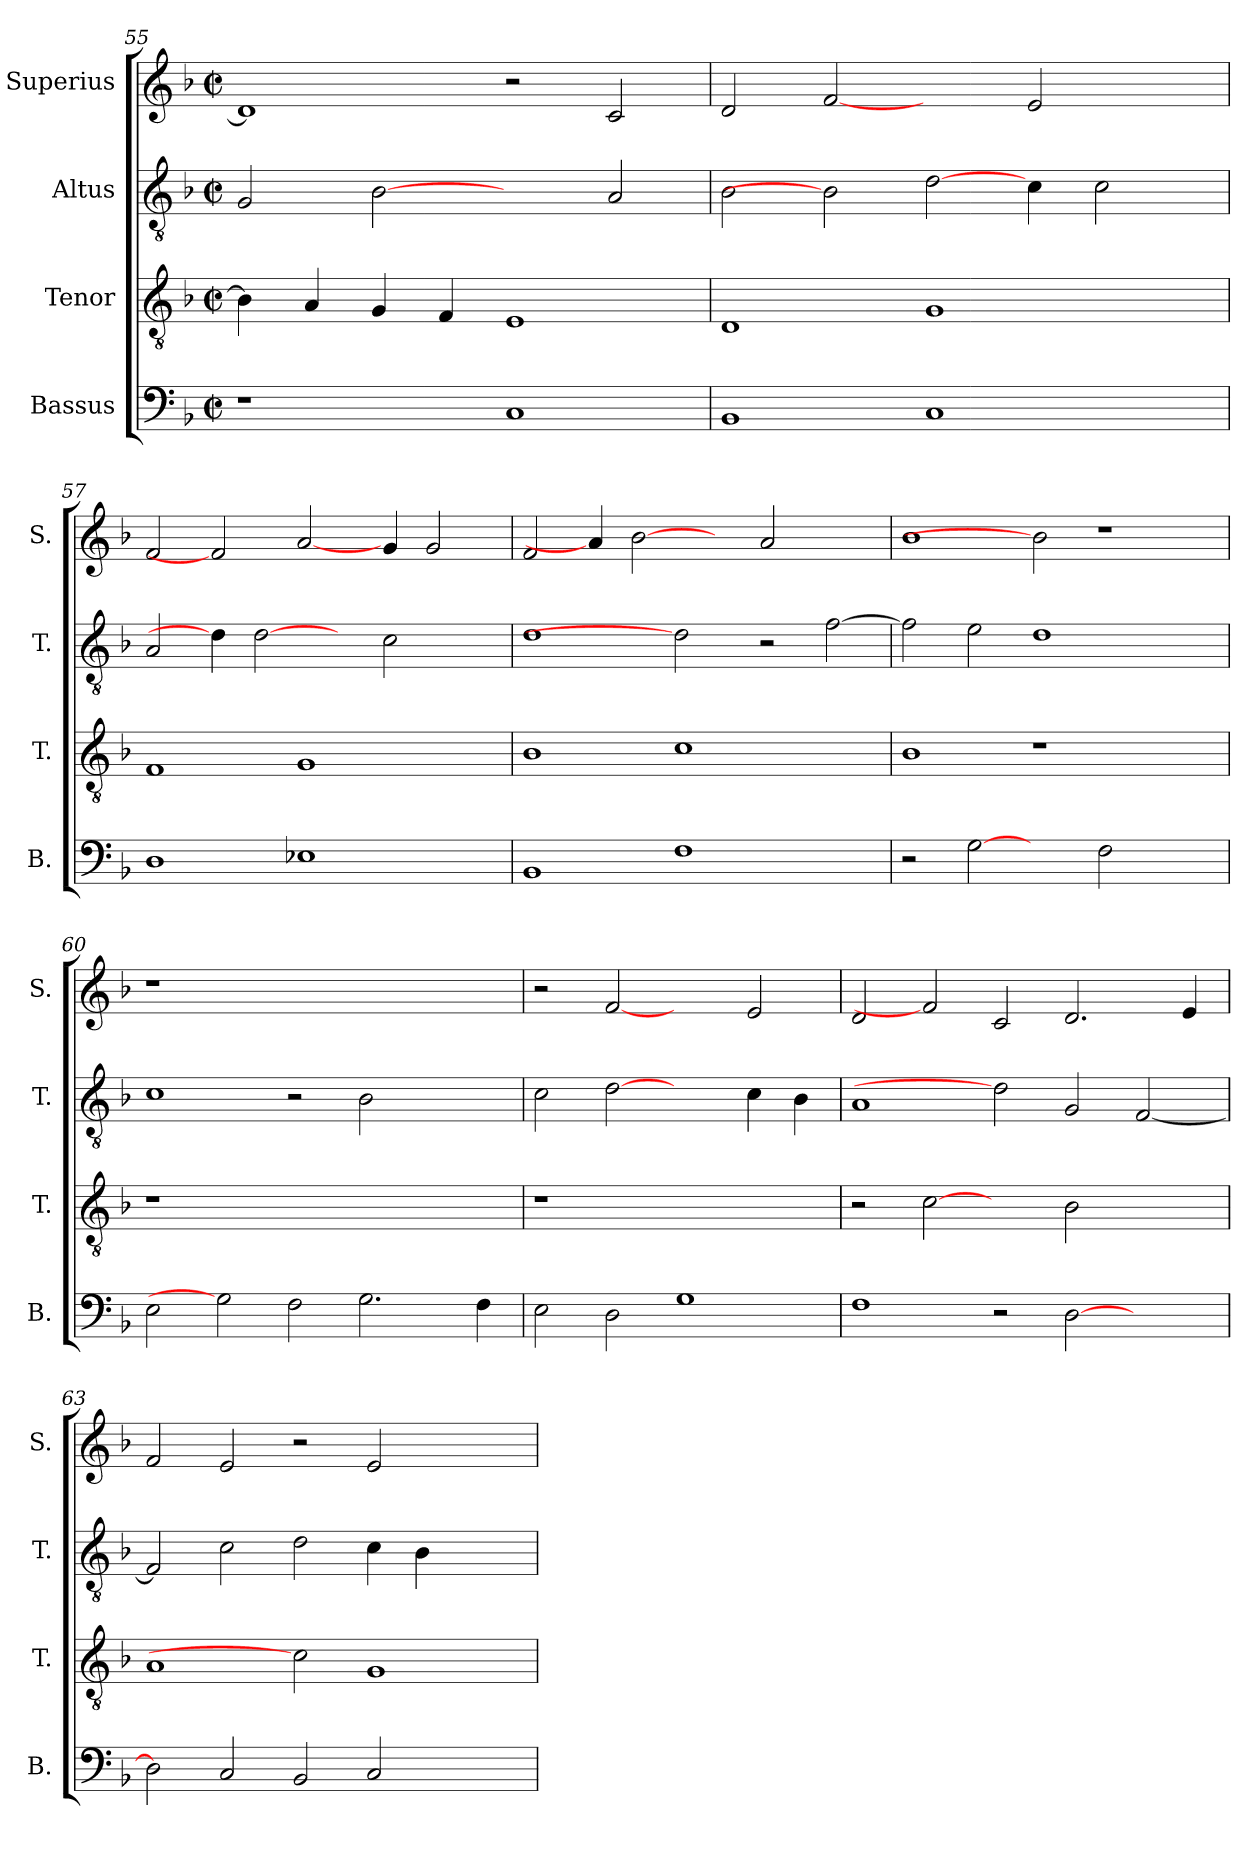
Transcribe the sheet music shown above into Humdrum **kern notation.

**kern	**kern	**kern	**kern
*part4	*part3	*part2	*part1
*staff4	*staff3	*staff2	*staff1
*I"Bassus	*I"Tenor	*I"Altus	*I"Superius
*I'B.	*I'T.	*I'T.	*I'S.
*clefF4	*clefGv2	*clefGv2	*clefG2
*	*ITrd7c12	*ITrd7c12	*
*k[b-]	*k[b-]	*k[b-]	*k[b-]
*F:	*F:	*F:	*F:
*M2/2	*M2/2	*M2/2	*M2/2
*met(c|)	*met(c|)	*met(c|)	*met(c|)
=55	=55	=55	=55
1r	4BB-i\]	2GGi/	1di]
.	4AAi/	.	.
.	4GGi/	[2BB-i	.
.	4FFi/	.	.
1Ci	1EEi	2ryy	2r
.	.	2AAi/	2ci/
=56	=56	=56	=56
1BB-i	1DDi	2BB-i\	2di/
.	.	2BB-i]	[2fi
1Ci	1GGi	[2Di\	2ryy
.	.	4Ci\	2ei/
.	.	2Ci\	.
4ryy	4ryy	.	4ryy
=57	=57	=57	=57
1Di	1FFi	2AAi/	2fi/
.	.	4Di\]	2fi]
.	.	[2Di	.
1E-Xi	1GGi	.	[2ai/
.	.	4ryy	.
.	.	2Ci\	4gi/
.	.	.	2gi/
4ryy	4ryy	4ryy	.
!!LO:LB:g=z
=58	=58	=58	=58
1BB-i	1BB-i	1Di	2fi/
.	.	.	4ai/]
.	.	.	[2b-i
1Fi	1Ci	2Di]	.
.	.	.	4ryy
.	.	2r	2ai/
2ryy	2ryy	[>2Fi\	2ryy
=59	=59	=59	=59
2r	1BB-i	2Fi\]	1b-i
[2Gi	.	2Ei\	.
2ryy	1r	1Di	2b-i]
2Fi\	.	.	1r
2ryy	2ryy	2ryy	.
=60	=60	=60	=60
!	!LO:N:vis=1	!	!LO:N:vis=1
2Ei\	1r	1Ci	1r
2Gi]	.	.	.
2Fi\	1.ryy	2r	1.ryy
2.Gi\	.	2BB-i\	.
.	.	2ryy	.
4Fi\	.	.	.
=61	=61	=61	=61
!	!LO:N:vis=1	!	!
2Ei\	1r	2Ci\	2r
2Di\	.	[2Di	[2fi
1Gi	1ryy	2ryy	2ryy
.	.	4Ci\	2ei/
.	.	4BB-i\	.
=62	=62	=62	=62
1Fi	2r	1AAi	2di/
.	[2Ci	.	2fi]
2r	2ryy	2Di]	2ci/
[>2Di\	2BB-i\	2GGi/	2.di/
2ryy	2ryy	[<2FFi/	.
.	.	.	4ei/
!!LO:PB:g=z
=63	=63	=63	=63
2Di\]	1AAi	2FFi/]	2fi/
2Ci/	.	2Ci\	2ei/
2BB-i/	2Ci]	2Di\	2r
2Ci/	1GGi	4Ci\	2ei/
.	.	4BB-i\	.
2ryy	.	2ryy	2ryy
=	=	=	=
*-	*-	*-	*-
